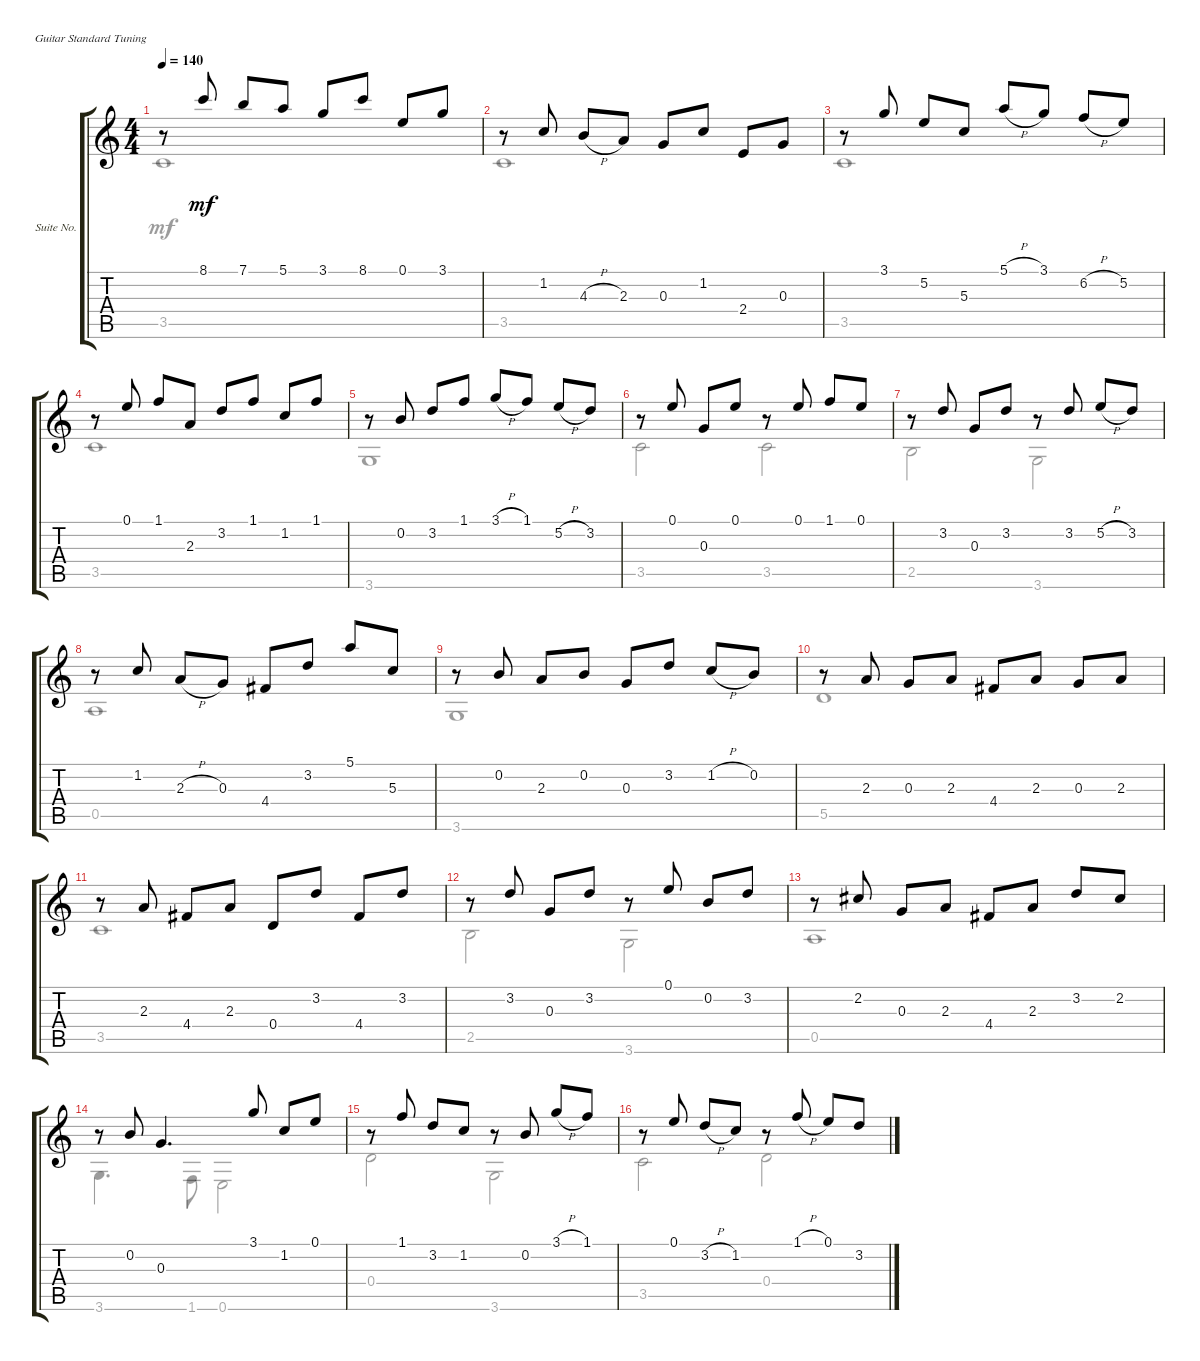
\bracketExtendMode groupsimilarinstruments
\firstSystemTrackNameOrientation horizontal
\otherSystemsTrackNameOrientation horizontal
\track ("Suite No. 9 In C (D9) - 1. Prelude" "Suite No. ") {instrument acousticguitarnylon}
\staff {score tabs}
\tuning (E4 B3 G3 D3 A2 E2)
\voice
\ts (4 4)
\tempo 140
\clef g2
\ks c
r.8{dy mf instrument acousticguitarnylon} 8.1.8 7.1.8 5.1.8 3.1.8 8.1.8 0.1.8 3.1.8 |
r.8 1.2.8 4.3{h}.8 2.3.8 0.3.8 1.2.8 2.4.8 0.3.8 |
r.8 3.1.8 5.2.8 5.3.8 5.1{h}.8 3.1.8 6.2{h}.8 5.2.8 |
r.8 0.1.8 1.1.8 2.3.8 3.2.8 1.1.8 1.2.8 1.1.8 |
r.8 0.2.8 3.2.8 1.1.8 3.1{h}.8 1.1.8 5.2{h}.8 3.2.8 |
r.8 0.1.8 0.3.8 0.1.8 r.8 0.1.8 1.1.8 0.1.8 |
r.8 3.2.8 0.3.8 3.2.8 r.8 3.2.8 5.2{h}.8 3.2.8 |
r.8 1.2.8 2.3{h}.8 0.3.8 4.4.8 3.2.8 5.1.8 5.3.8 |
r.8 0.2.8 2.3.8 0.2.8 0.3.8 3.2.8 1.2{h}.8 0.2.8 |
r.8 2.3.8 0.3.8 2.3.8 4.4.8 2.3.8 0.3.8 2.3.8 |
r.8 2.3.8 4.4.8 2.3.8 0.4.8 3.2.8 4.4.8 3.2.8 |
r.8 3.2.8 0.3.8 3.2.8 r.8 0.1.8 0.2.8 3.2.8 |
r.8 2.2.8 0.3.8 2.3.8 4.4.8 2.3.8 3.2.8 2.2.8 |
r.8 0.2.8 0.3.4{d} 3.1.8 1.2.8 0.1.8 |
r.8 1.1.8 3.2.8 1.2.8 r.8 0.2.8 3.1{h}.8 1.1.8 |
r.8 0.1.8 3.2{h}.8 1.2.8 r.8 1.1{h}.8 0.1.8 3.2.8
\voice
\clef g2
\ottava regular
\simile none
\ks c
3.5.1{dy mf} |
3.5.1 |
3.5.1 |
3.5.1 |
3.6.1 |
3.5.2 3.5.2 |
2.5.2 3.6.2 |
0.5.1 |
3.6.1 |
5.5.1 |
3.5.1 |
2.5.2 3.6.2 |
0.5.1 |
3.6.4{d} 1.6.8 0.6.2 |
0.4.2 3.6.2 |
3.5.2 0.4.2
